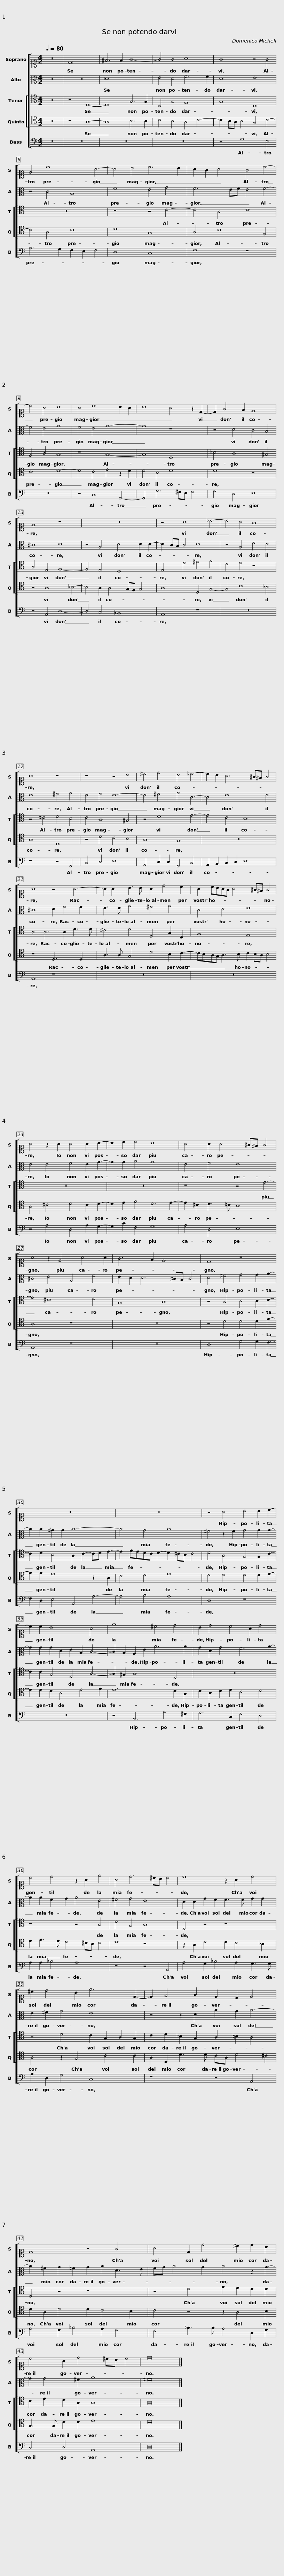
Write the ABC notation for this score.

X:1
%%score [ 1 2 [ 3 4 ] 5 ]
L:1/8
Q:1/4=80
M:4/2
I:linebreak $
K:C
V:1 alto1
V:2 alto
V:3 tenor
V:4 tenor
V:5 bass
V:1
 z16 | D16 | ^F6 F2 G8- | G4 G4 A8 |$ G8 z4 G4 | %5
 E4 c8 A4- | A4 B4 c6 B2 | A2 G2 A4 G4 c4- |$ c4 A4 B8 | A4 c8 B2 A2 | %10
 B8 A4 z2 D2- | D2 G4 F2 E8 |$ E8 z8 | z16 | z4 A8 _B4- | %15
 B4 A4 G8 |$ A8 z8 | z8 z4 B4 | ^c4 d4 B4 =c4- | c2 B2 A6 ^G^F G4 |$ %20
 A8 z4 A4- | A2 A2 B3 B A2 d4 c2 | A2 cBAG A4 ^G^F G4 |$ A4 z2 A2 A4 A2 B2- | B2 c2 c4 B8 | %25
 A4 A2 A4 ^G^F G4 | A4 z2 E4 A4 A2 |$ G6 F2 E8 | D8 z8 | z16 |$ %30
 z16 | z4 A4 B4 B2 c2- | c2 c2 B8 A4 |$ e8 ^c4 d4 | B2 d4 c4 A2 d4 | %35
 c4 d4 z2 A2 e4 |$ A4 d6 ^cB c4 | d8 z2 A2 d4 | ^c2 d4 B2 e6 E2- |$ E2 F4 G2 E2 D2 E4 | %40
 D8 z4 G4 |$ A4 D2 d4 ^c2 d2 B2 |$ c4 A2 d4 ^cB c4 | d16 |] %44
V:2
 z16 | z16 | D16 | E4 D4 F6 F2 |$ D8 E8 | %5
 z4 C4 A,8 | F8 E4 G4 | F6 EF E4 F4- |$ F4 E4 G8 | F4 E4 G8- | %10
 G8 z8 | z4 D4 C4 B,4 |$ ^C8 D8 | z4 A,4 D4 D2 D2- | D2 CB, C4 D8 | %15
 z4 A,4 E4 D4 |$ E8 ^F4 G4 | E4 F4 E8- | E4 ^F4 G4 C4- | C4 E8 E4 |$ %20
 ^C8 D2 F4 F2 | E3 E G4 ^F4 G4 | C4 D4 E8 |$ E4 E4 F4 E2 G2- | G2 G2 A4 G8 | %25
 E4 F4 E8 | ^C4 E4 A,4 F4 |$ E2 D2 D6 ^CB, C4 | D4 ^F4 G4 G2 A2- | A2 A2 ^G2 G2 A8- |$ %30
 A4 G4 A8 | ^F4 z2 F2 G4 G2 G2- | G2 G2 G2 D2 E2 B,2 C4- |$ C2 B,2 A,2 E2 A6 A2 | G2 D2 G4 F6 A2- | %35
 A2 A2 F2 G2 A4 E4 |$ ^F4 G4 E8 | D2 D2 G2 F2 F3 F G2 G2 | E2 ^F2 G4 E8 |$ z4 z2 D2 A2 G2 A4- | %40
 A2 ^F2 G2 =F2 G2 A2 D3 E |$ FG A4 G2 A4 z2 G2- |$ G2 G4 ^F2 A8 | ^F16 |] %44
V:3
 z16 | z8 D,8- | D,8 G,6 G,2 | C,4 G,4 F,8 |$ G,8 C,8 | %5
 z16 | z8 z4 C4- | C4 A,4 C8 |$ F,4 A,4 G,8 | z8 G,8- | %10
 G,8 D,8 | _B,4 A,8 ^G,4 |$ A,4 E,4 F,8- | F,4 E,4 D,8 | E,4 E4 ^F4 G4 | %15
 D4 E4 z8 |$ z4 ^C4 D4 B,4 | C4 A,8 ^G,4 | z4 D8 E4- | E4 C4 B,8 |$ %20
 A,4 A,6 A,2 D3 D | ^C4 D4 D,4 G,2 C,2 | F,8 E,8 |$ z16 | z16 | %25
 z8 z4 E4- | E4 ^C8 D4 |$ G,8 A,8 | z4 A,4 B,4 B,2 C2- | C2 D2 B,4 A,2 C2- CD E2- |$ %30
 E2 FEDC D2- D2 ^CB, C4 | D4 A,4 G,4 G,2 C2- | C2 C2 G,4 E,4 A,4- |$ A,2 ^G,2 A,8 D,4 | z16 | %35
 z8 z4 A,4 |$ D4 G,4 A,8 | D,4 z4 z8 | z4 D4 C2 G,2 A,2 G,2 |$ C2 D2 _B,2 G,2 A,2 =B,2 A,4 | %40
 D,4 z4 z8 |$ z4 D4 F2 E2 D2 D2 |$ C2 E2 D2 A,2 A,8 | A,16 |] %44
V:4
 z16 | z8 A,8- | A,8 B,6 B,2 | C4 B,4 A,4 C4- |$ C2 B,A, B,4 G,4 C4- | %5
 C4 A,4 C8 | D8 G,8 | A,4 C8 F,4 |$ C8 D8- | D4 C4 E4 z2 D2 | %10
 D4 B,4 D8 | D8 z8 |$ z4 A,8 _B,4- | B,4 A,2 A,4 G,F, G,4 | A,8 D,4 G,4- | %15
 G,4 C8 _B,4 |$ A,8 D,8 | z4 D4 C4 B,4 | A,8 G,8 | z16 |$ %20
 z8 D,6 D,2 | A,3 A, G,4 D4 B,2 C2- | CB,A,G, A,3 B, C2 B,A, B,4 |$ A,4 ^C4 D4 C2 D2- | D2 E2 F4 D6 E2- | %25
 E2 ^C2 D3 =C B,8 | A,8 z8 |$ z16 | z4 D4 D4 D2 F2- | F2 F2 E8 z2 A,2 |$ %30
 C4 D4 E8 | D4 D4 D4 D2 E2- | E2 E2 D2 B,4 E4 F2 |$ E12 D2 A,2 | D2 B,2 D2 E2 C4 D4 | %35
 E2 F3 E D4 ^CB, C4 |$ D8 z8 | z2 A,2 D4 D2 C4 _B,2 | A,4 z2 G,4 C4 C2 |$ A,2 D,2 D3 D CA, D4 ^C2 | %40
 D2 A,2 D4 D2 C4 B,2 |$ C4 z4 z2 A,4 B,2 |$ G,3 G, D2 D2 E8 | D16 |] %44
V:5
 z16 | z16 | z16 | z16 |$ z4 G,8 E,4 | %5
 A,6 G,2 F,2 E,2 F,4 | D,8 C,8 | F,8 z8 |$ z16 | z4 C,8 G,,4- | %10
 G,,4 G,6 ^F,E, F,4 | G,4 D,4 E,8 |$ z4 A,,4 D,8- | D,4 C,4 _B,,8 | A,,8 z8 | %15
 z16 |$ z8 z4 G,,4 | C,4 D,4 E,8 | A,,4 D,2 D,2 G,,4 C,4 | A,,2 B,,2 C,2 D,2 E,8 |$ %20
 A,,8 z8 | z16 | z16 |$ z4 A,4 D,4 A,2 G,2- | G,2 C2 F,4 G,8 | %25
 A,4 D,4 E,8 | A,,8 z8 |$ z16 | D,8 G,4 G,2 F,2- | F,2 D,2 E,4 A,,4 A,4- |$ %30
 A,4 B,4 A,8 | D,8 z8 | z16 |$ z4 A,,6 A,4 ^F,2 | G,6 C,2 F,4 D,4 | %35
 A,2 A,2 _B,4 A,8 |$ z8 z4 A,,4 | A,4 G,2 _B,4 A,2 G,3 G, | A,2 D,2 G,4 C,8 |$ z8 z4 A,,4 | %40
 A,4 G,2 _B,4 A,2 G,4 |$ F,4 _B,3 B, A,4 D,2 G,2 |$ C,4 D,4 A,,8 | D,16 |] %44
